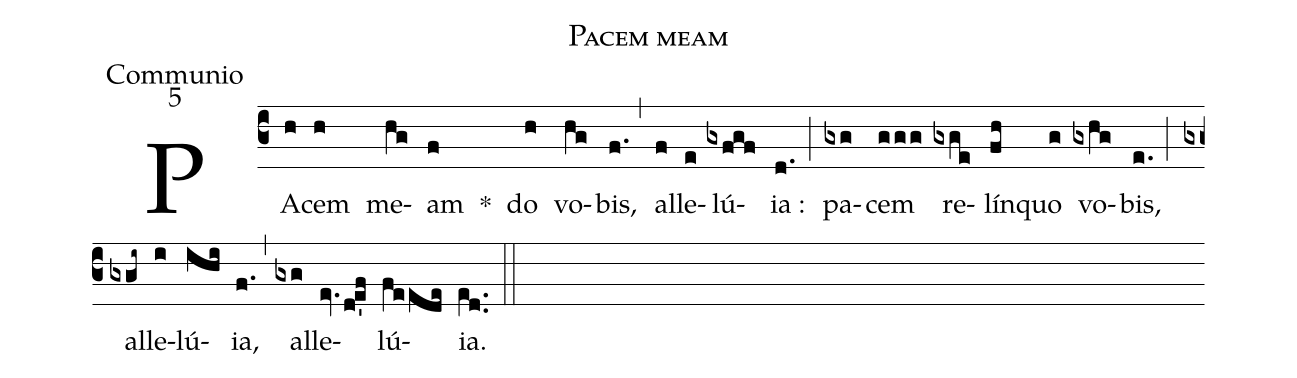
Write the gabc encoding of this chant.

name:Pacem meam;
office-part:Communio;
mode:5;
%%
(c3) PA(h)cem(h) me(hg)am(f) *() do(h) vo(hg)bis,(f.) (,) al(f)le(e)lú(gxfgf){ia} :(d.) (;) pa(gxg)cem(ggg) re(gxge)lín(fh)quo(g) vo(gxhg)bis,(e.) (;) al(gxgi~)le(i)lú(ihi){ia},(f.) (,) al(gxg)le(ev.de'f)lú(feede){ia}.(e[ll:1]d..) (::)
